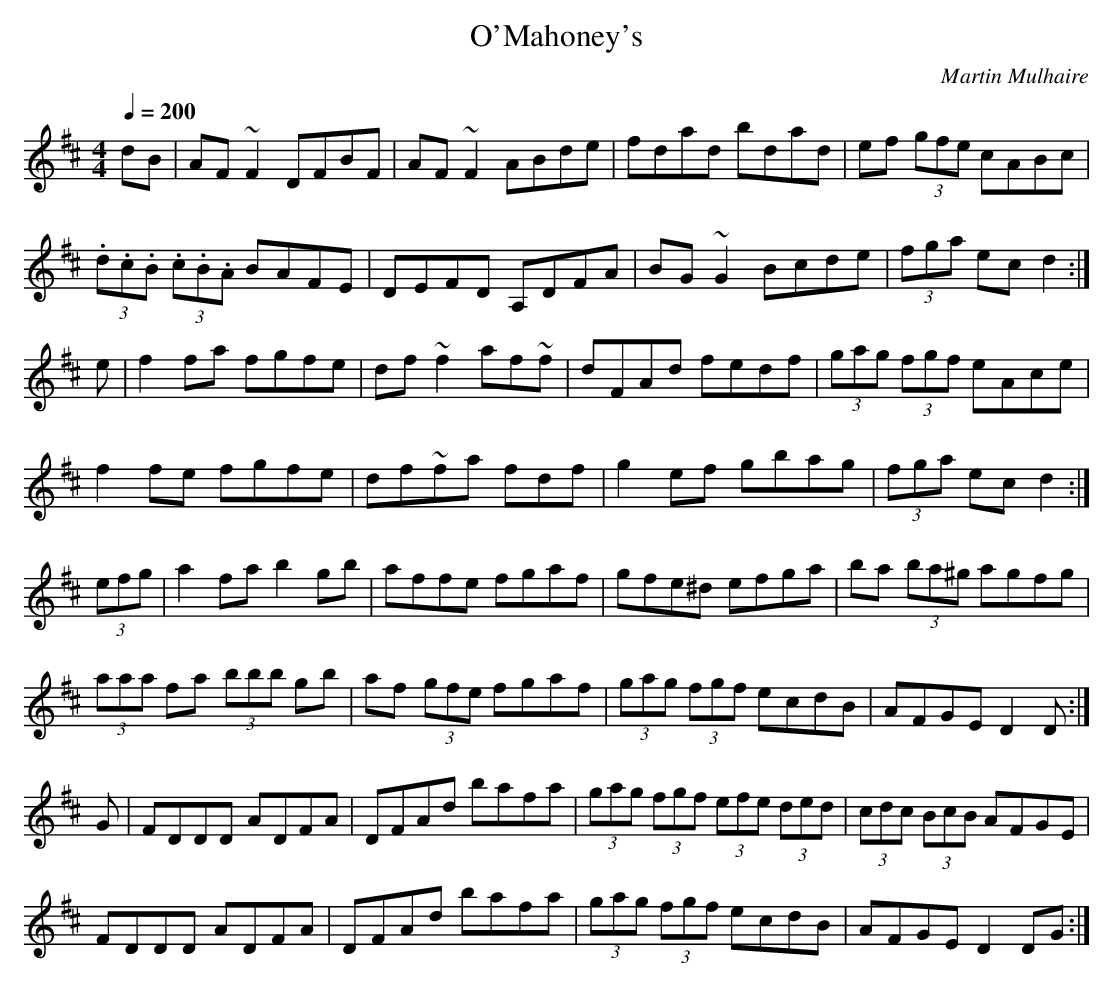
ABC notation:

X:1
T:O'Mahoney's
C:Martin Mulhaire
M:4/4
L:1/8
Q:1/4=200
K:DMaj
dB|AF~F2 DFBF|AF~F2 ABde|fdad bdad|ef (3gfe cABc|
(3.d.c.B  (3.c.B.A BAFE|DEFD A,DFA|BG~G2 Bcde|(3fga ec d2:|
e|f2fa fgfe|df~f2 af~f|dFAd fedf|(3gag  (3fgf eAce|
f2fe fgfe|df~fa fdf|g2ef gbag|(3fga ec d2:|
(3efg|a2fa b2gb|affe fgaf|gfe^d efga|ba (3ba^g agfg|
(3aaa fa  (3bbb gb|af (3gfe fgaf|(3gag  (3fgf ecdB|AFGE D2D:|
G|FDDD ADFA|DFAd bafa|(3gag  (3fgf  (3efe  (3ded|(3cdc  (3BcB AFGE|
FDDD ADFA|DFAd bafa|(3gag  (3fgf ecdB|AFGE D2DG:|
